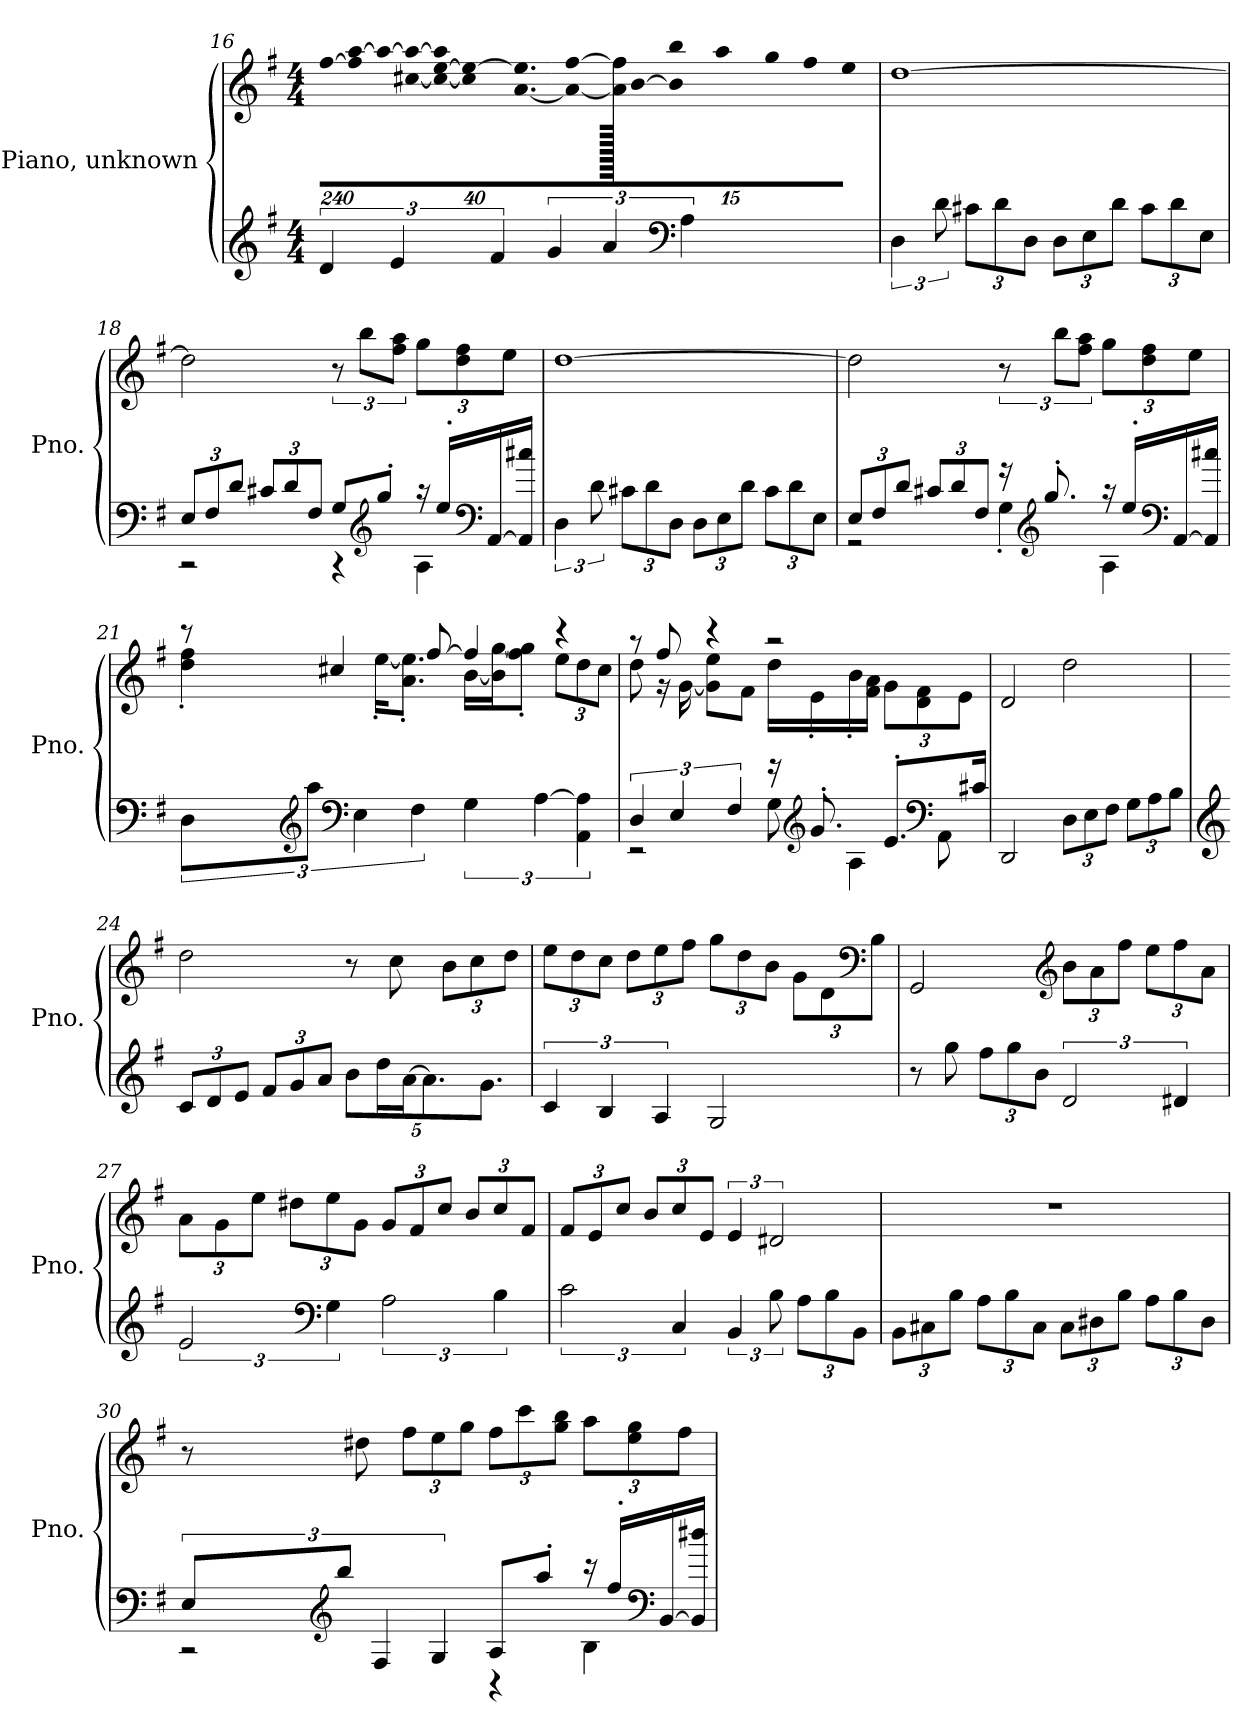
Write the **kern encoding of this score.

**kern	**kern
*part1	*part1
*staff2	*staff1
*I"Piano, unknown	*
*I'Pno.	*
!!LO:LB:g=z
*clefG2	*clefG2
*k[f#]	*k[f#]
*M4/4	*M4/4
*	*Xbrackettup
=16	=16
!	!LO:N:vis=16
6d/	[1920%137ff#\LL
!	!LO:N:vis=16
.	1920%137ff#\] [1920%137aa\
!	!LO:N:vis=32
.	640%23aa\L_
6e/	.
!	!LO:N:vis=32
.	[640%23cc#X\ 640%23aa\_
!	!LO:N:vis=32
.	640%23cc#\_ [640%23ee\ 640%23aa\]JJJ
!	!LO:N:vis=16
.	1920%137cc#\] 1920%137ee\_LL
!	!LO:N:vis=16.
.	[960%103a\ 960%103ee\]
6f#/	.
.	240%17a\_ [240%17ff#\J
6g/	1920a\] 1920ff#\]
.	[12b\L
.	12b\] 12bb\
6a/	.
.	12aa\J
.	12gg\L
*clefF4	*
6A\	.
.	12ff#\
.	12ee\J
1920ryy	.
=17	=17
6D\	[1dd
12d\	.
*Xbrackettup	*
12c#X\L	.
12d\	.
12D\J	.
12D\L	.
12E\	.
12d\J	.
12c#\L	.
12d\	.
12E\J	.
!!LO:PB:g=z
=18	=18
*^	*
12E/L	2r	2dd\]
12F#/	.	.
12d/J	.	.
12c#X/L	.	.
12d/	.	.
12F#/J	.	.
*	*	*brackettup
8G/L	4r	12r
.	.	12bb\L
*clefG2	*	*
8gg'/J	.	.
.	.	12ff#\ 12aa\J
*	*	*Xbrackettup
16r	4A\	12gg\L
16ee'/LL	.	.
.	.	12dd\ 12ff#\
*clefF4	*	*
[16AA/	.	.
.	.	12ee\J
16AA/] 16cc#X/JJ	.	.
*v	*v	*
=19	=19
*brackettup	*
6D\	[1dd
12d\	.
*Xbrackettup	*
12c#X\L	.
12d\	.
12D\J	.
12D\L	.
12E\	.
12d\J	.
12c#\L	.
12d\	.
12E\J	.
!!LO:LB:g=z
=20	=20
*^	*
12E/L	2r	2dd\]
12F#/	.	.
12d/J	.	.
12c#X/L	.	.
12d/	.	.
12F#/J	.	.
*	*	*brackettup
16r	4G'\	12r
*clefG2	*	*
8.gg'/	.	.
.	.	12bb\L
.	.	12ff#\ 12aa\J
*	*	*Xbrackettup
16r	4A\	12gg\L
16ee'/LL	.	.
.	.	12dd\ 12ff#\
*clefF4	*	*
[16AA/	.	.
.	.	12ee\J
16AA/] 16cc#X/JJ	.	.
*v	*v	*
=21	=21
*brackettup	*
*	*^
12D\L	8r	4dd\' 4ff#\'
*clefG2	*	*
12aa\J	.	.
.	4cc#X/	.
*clefF4	*	*
6E\	.	.
.	.	[16ee'\KL
.	.	8.a\' 8.ee\]'J
6F#\	.	.
.	[8ff#/	.
6G\	4ff#/]	[16b\LL
.	.	16b\] [16gg\J
.	.	8ff#\' 8gg\]'J
[6A\	.	.
.	4r	12ee\L
6AA\ 6A\]	.	12dd\
.	.	12cc#\J
!!LO:LB:g=z	!!
=22	=22	=22
*^	*	*
6D/	2r	8r	8dd\
.	.	8ff#/	16r
6E/	.	.	.
.	.	.	[16g\
.	.	4r	8g\] 8ee\L
6F#/	.	.	.
.	.	.	8f#\J
16r	8G\	2r	16dd\LL
*clefG2	*	*	*
8.g'/	.	.	16e'\
.	4A\	.	16b'\
.	.	.	16f#\ 16a\JJ
8.e'/L	.	.	12g\L
.	.	.	12d\ 12f#\
*clefF4	*	*	*
.	8AA\	.	.
.	.	.	12e\J
16c#X/Jk	.	.	.
*v	*v	*	*
*	*v	*v
=23	=23
2DD/	2d/
*Xbrackettup	*
12D\L	2dd\
12E\	.
12F#\J	.
12G\L	.
12A\	.
12B\J	.
=24	=24
*clefG2	*
12c/L	2dd\
12d/	.
12e/J	.
12f#/L	.
12g/	.
12a/J	.
10b\L	8r
20dd\L	.
.	8cc\
[20a\J	.
10.a\]	.
.	12b\L
.	12cc\
10.g\J	.
.	12dd\J
!!LO:LB:g=z
=25	=25
*brackettup	*
6c/	12ee\L
.	12dd\
6B/	12cc\J
.	12dd\L
6A/	12ee\
.	12ff#\J
2G/	12gg\L
.	12dd\
.	12b\J
.	12g\L
.	12d\
*	*clefF4
.	12B\J
=26	=26
8r	2GG/
8gg\	.
*Xbrackettup	*
12ff#\L	.
12gg\	.
12b\J	.
*	*clefG2
*brackettup	*
3d/	12b\L
.	12a\
.	12ff#\J
.	12ee\L
6d#X/	12ff#\
.	12a\J
=27	=27
3e/	12a\L
.	12g\
.	12ee\J
.	12dd#X\L
*clefF4	*
6G\	12ee\
.	12g\J
3A\	12g/L
.	12f#/
.	12cc/J
.	12b/L
6B\	12cc/
.	12f#/J
!!LO:LB:g=z
=28	=28
3c\	12f#/L
.	12e/
.	12cc/J
.	12b/L
6C/	12cc/
.	12e/J
*	*brackettup
6BB/	6e/
12B\	3d#X/
*Xbrackettup	*
12A\L	.
12B\	.
12BB\J	.
=29	=29
12BB\L	1r
12C#X\	.
12B\J	.
12A\L	.
12B\	.
12C#\J	.
12C#\L	.
12D#X\	.
12B\J	.
12A\L	.
12B\	.
12D#\J	.
=30	=30
*brackettup	*
*^	*
12E/L	2r	8r
*clefG2	*	*
12bb/J	.	.
.	.	8dd#X\
6F#/	.	.
*	*	*Xbrackettup
.	.	12ff#\L
6G/	.	12ee\
.	.	12gg\J
8A/L	4r	12ff#\L
.	.	12ccc\
8aa'/J	.	.
.	.	12gg\ 12bb\J
16r	4B\	12aa\L
16ff#'/LL	.	.
.	.	12ee\ 12gg\
*clefF4	*	*
[16BB/	.	.
.	.	12ff#\J
16BB/] 16dd#X/JJ	.	.
*v	*v	*
=	=
*-	*-
